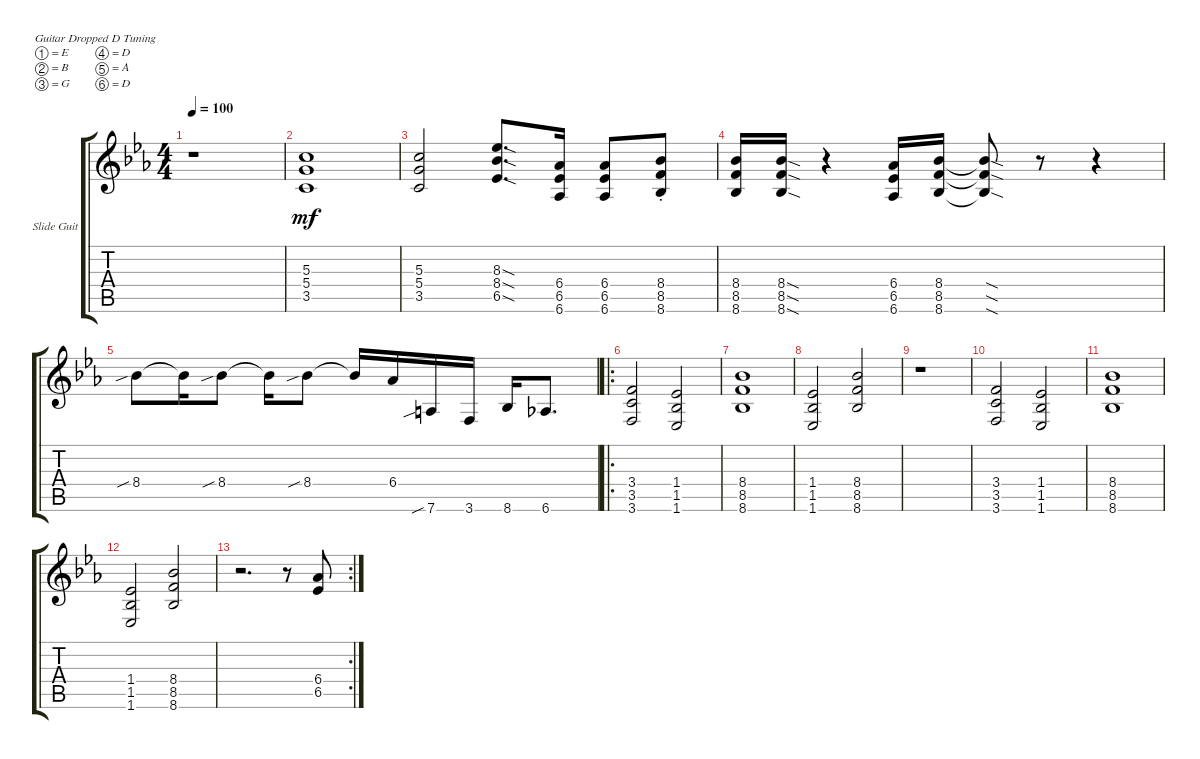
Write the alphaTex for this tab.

\bracketExtendMode groupsimilarinstruments
\firstSystemTrackNameOrientation horizontal
\otherSystemsTrackNameOrientation horizontal
\track ("Slide Guitar" "Slide Guit") {instrument overdrivenguitar}
\staff {score tabs}
\tuning (E4 B3 G3 D3 A2 D2)
\ts (4 4)
\tempo 100
\clef g2
\ks eb
r.1{dy mf} |
(5.3 5.4 3.5).1 |
(5.3 5.4 3.5).2 (8.3{sod} 8.4{sod} 6.5{sod}).8{d} (6.4 6.5 6.6).16 (6.4 6.5 6.6).8 (8.4{st} 8.5{st} 8.6{st}).8 |
(8.4 8.5 8.6).16 (8.4{sod} 8.5{sod} 8.6{sod}).16 r.4 (6.4 6.5 6.6).16 (8.4 8.5 8.6).16 (8.4{sod t} 8.5{sod t} 8.6{sod t}).8 r.8 r.4 |
8.4{sib}.8 8.4{t}.16 8.4{sib}.8 8.4{t}.16 8.4{sib}.8 8.4{t}.16 6.4.16 7.6{sib}.16 3.6.16 8.6.16 6.6.8{d} |
\ro
\section ("" "")
(3.4 3.5 3.6).2 (1.4 1.5 1.6).2 |
(8.4 8.5 8.6).1 |
(1.4 1.5 1.6).2 (8.4 8.5 8.6).2 |
r.1 |
(3.4 3.5 3.6).2 (1.4 1.5 1.6).2 |
(8.4 8.5 8.6).1 |
(1.4 1.5 1.6).2 (8.4 8.5 8.6).2 |
\rc 2
r.2{d} r.8 (6.4 6.5).8
